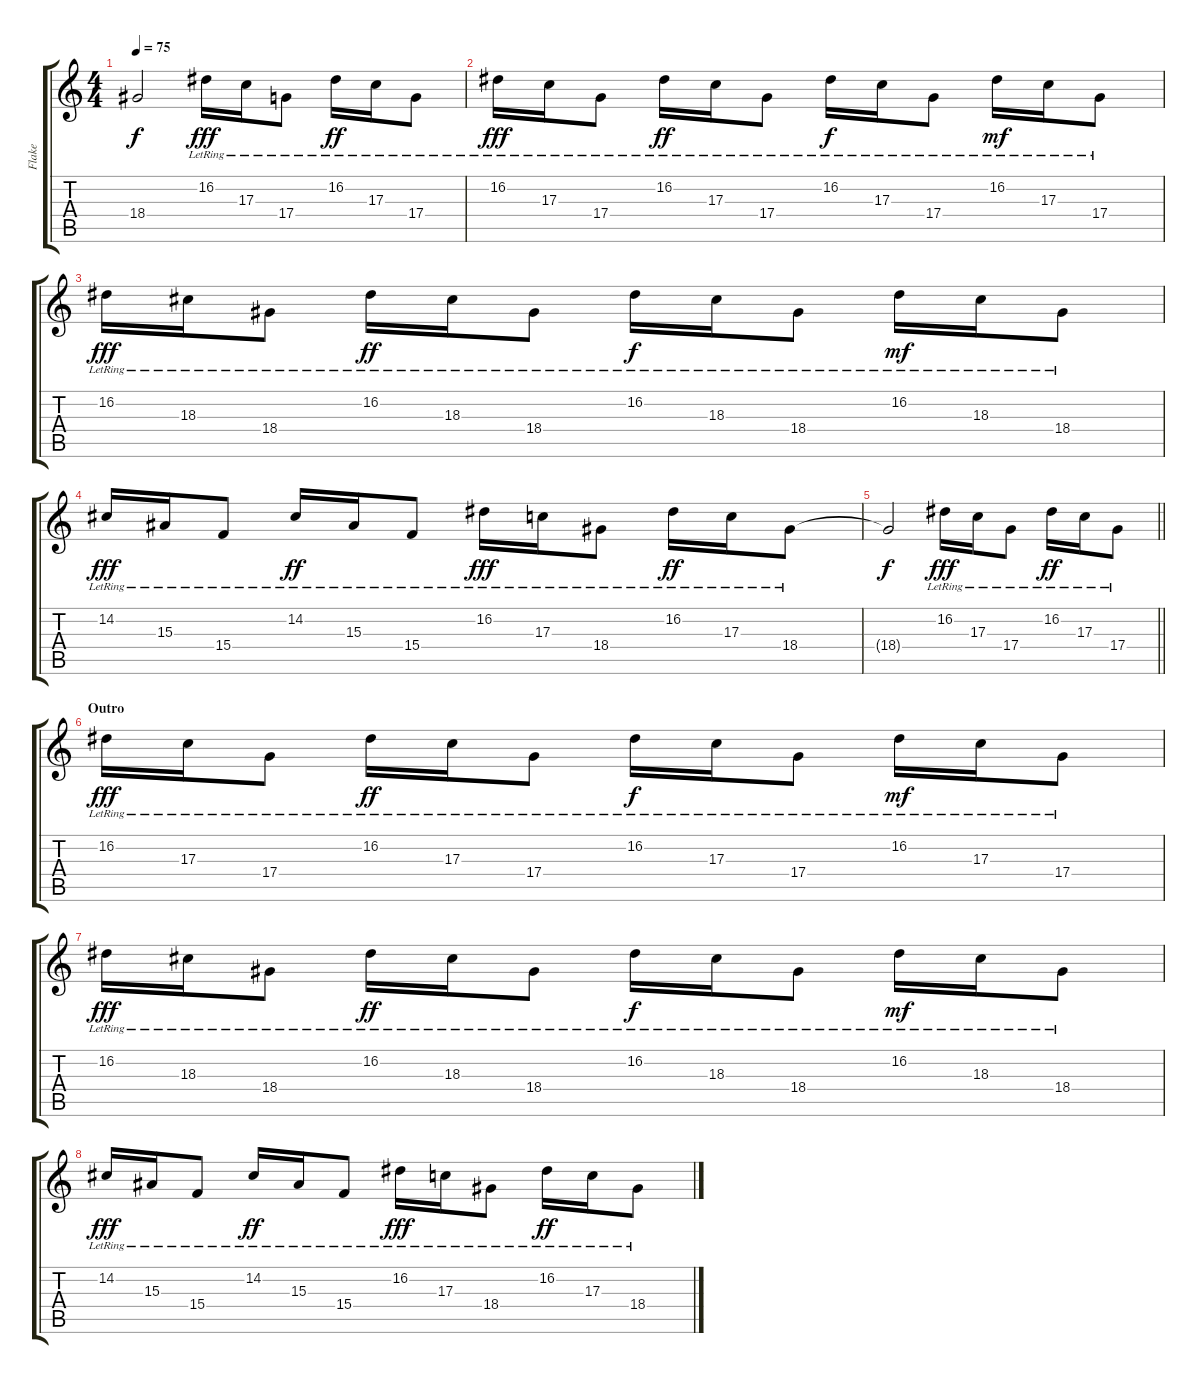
\track ("Flake" "Flake") {instrument brightacousticpiano}
\staff {score tabs}
\tuning (E4 B3 G3 D3 A2 E2) {hide}
\ts (4 4)
\tempo 75
\clef g2
\ks c
18.4{t}.2{dy f} 16.2{lr}.16{dy fff} 17.3{lr}.16 17.4{lr}.8 16.2{lr}.16{dy ff} 17.3{lr}.16 17.4{lr}.8 |
16.2{lr}.16{dy fff} 17.3{lr}.16 17.4{lr}.8 16.2{lr}.16{dy ff} 17.3{lr}.16 17.4{lr}.8 16.2{lr}.16{dy f} 17.3{lr}.16 17.4{lr}.8 16.2{lr}.16{dy mf} 17.3{lr}.16 17.4{lr}.8 |
16.2{lr}.16{dy fff} 18.3{lr}.16 18.4{lr}.8 16.2{lr}.16{dy ff} 18.3{lr}.16 18.4{lr}.8 16.2{lr}.16{dy f} 18.3{lr}.16 18.4{lr}.8 16.2{lr}.16{dy mf} 18.3{lr}.16 18.4{lr}.8 |
14.2{lr}.16{dy fff} 15.3{lr}.16 15.4{lr}.8 14.2{lr}.16{dy ff} 15.3{lr}.16 15.4{lr}.8 16.2{lr}.16{dy fff} 17.3{lr}.16 18.4{lr}.8 16.2{lr}.16{dy ff} 17.3{lr}.16 18.4{lr}.8 |
\barLineRight lightlight
18.4{t}.2{dy f} 16.2{lr}.16{dy fff} 17.3{lr}.16 17.4{lr}.8 16.2{lr}.16{dy ff} 17.3{lr}.16 17.4{lr}.8 |
\section ("" "Outro")
16.2{lr}.16{dy fff} 17.3{lr}.16 17.4{lr}.8 16.2{lr}.16{dy ff} 17.3{lr}.16 17.4{lr}.8 16.2{lr}.16{dy f} 17.3{lr}.16 17.4{lr}.8 16.2{lr}.16{dy mf} 17.3{lr}.16 17.4{lr}.8 |
16.2{lr}.16{dy fff} 18.3{lr}.16 18.4{lr}.8 16.2{lr}.16{dy ff} 18.3{lr}.16 18.4{lr}.8 16.2{lr}.16{dy f} 18.3{lr}.16 18.4{lr}.8 16.2{lr}.16{dy mf} 18.3{lr}.16 18.4{lr}.8 |
14.2{lr}.16{dy fff} 15.3{lr}.16 15.4{lr}.8 14.2{lr}.16{dy ff} 15.3{lr}.16 15.4{lr}.8 16.2{lr}.16{dy fff} 17.3{lr}.16 18.4{lr}.8 16.2{lr}.16{dy ff} 17.3{lr}.16 18.4{lr}.8
